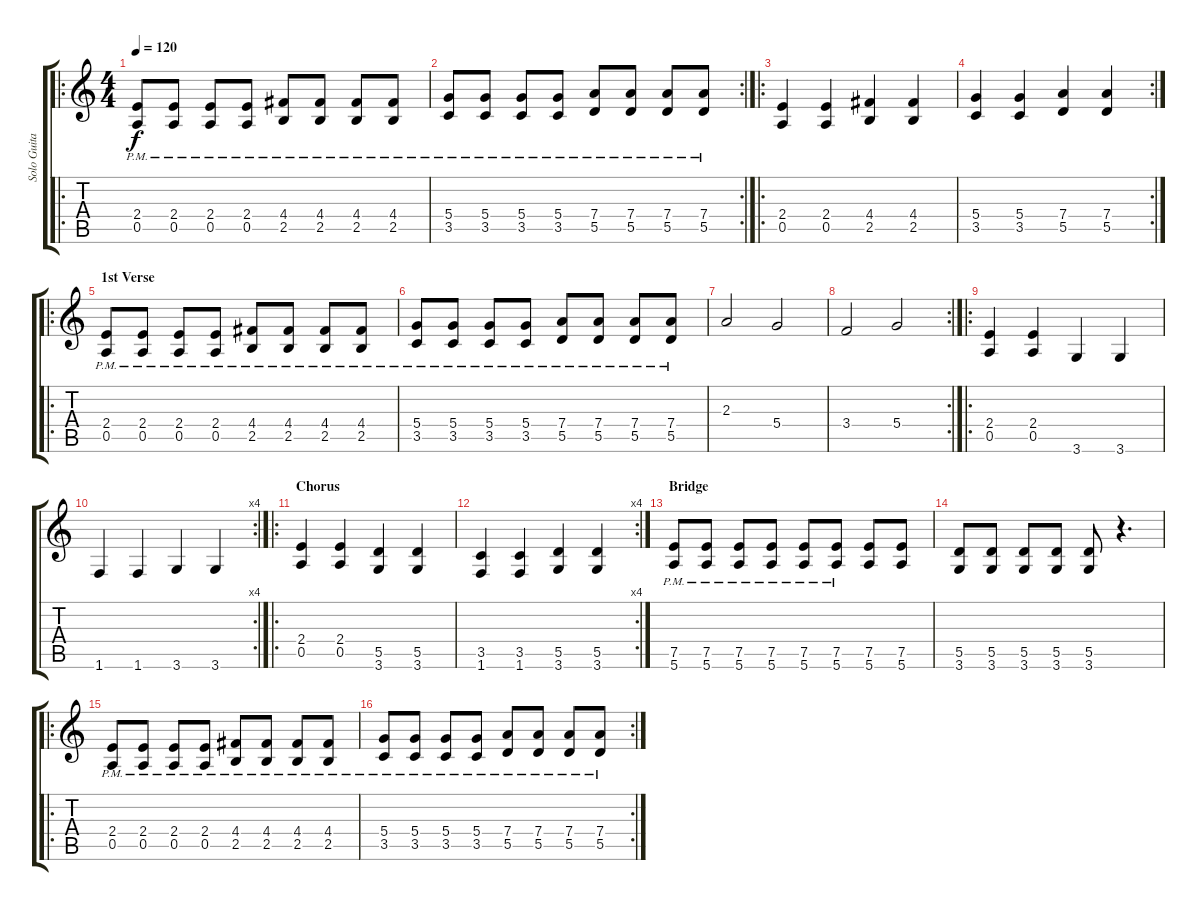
\track ("Solo Guitar" "Solo Guita") {instrument distortionguitar}
\staff {score tabs}
\tuning (E4 B3 G3 D3 A2 E2) {hide}
\ro
\ts (4 4)
\tempo 120
\clef g2
\ks c
(2.4{pm} 0.5).8{dy f instrument distortionguitar} (2.4{pm} 0.5).8 (2.4{pm} 0.5).8 (2.4{pm} 0.5).8 (4.4{pm} 2.5).8 (4.4{pm} 2.5).8 (4.4{pm} 2.5).8 (4.4{pm} 2.5).8 |
\rc 2
(5.4{pm} 3.5).8 (5.4{pm} 3.5).8 (5.4{pm} 3.5).8 (5.4{pm} 3.5).8 (7.4{pm} 5.5).8 (7.4{pm} 5.5).8 (7.4{pm} 5.5).8 (7.4{pm} 5.5).8 |
\ro
(2.4 0.5).4 (2.4 0.5).4 (4.4 2.5).4 (4.4 2.5).4 |
\rc 2
(5.4 3.5).4 (5.4 3.5).4 (7.4 5.5).4 (7.4 5.5).4 |
\ro
\section ("" "1st Verse")
(2.4{pm} 0.5).8 (2.4{pm} 0.5).8 (2.4{pm} 0.5).8 (2.4{pm} 0.5).8 (4.4{pm} 2.5).8 (4.4{pm} 2.5).8 (4.4{pm} 2.5).8 (4.4{pm} 2.5).8 |
(5.4{pm} 3.5).8 (5.4{pm} 3.5).8 (5.4{pm} 3.5).8 (5.4{pm} 3.5).8 (7.4{pm} 5.5).8 (7.4{pm} 5.5).8 (7.4{pm} 5.5).8 (7.4{pm} 5.5).8 |
2.3.2 5.4.2 |
\rc 2
3.4.2 5.4.2 |
\ro
(2.4 0.5).4 (2.4 0.5).4 3.6.4 3.6.4 |
\rc 4
1.6.4 1.6.4 3.6.4 3.6.4 |
\ro
\section ("" "Chorus")
(2.4 0.5).4 (2.4 0.5).4 (5.5 3.6).4 (5.5 3.6).4 |
\rc 4
(3.5 1.6).4 (3.5 1.6).4 (5.5 3.6).4 (5.5 3.6).4 |
\section ("" "Bridge")
(7.5{pm} 5.6{pm}).8 (7.5{pm} 5.6{pm}).8 (7.5{pm} 5.6).8 (7.5{pm} 5.6).8 (7.5{pm} 5.6).8 (7.5{pm} 5.6).8 (7.5 5.6).8 (7.5 5.6).8 |
(5.5 3.6).8 (5.5 3.6).8 (5.5 3.6).8 (5.5 3.6).8 (5.5 3.6).8 r.4{d} |
\ro
(2.4{pm} 0.5).8 (2.4{pm} 0.5).8 (2.4{pm} 0.5).8 (2.4{pm} 0.5).8 (4.4{pm} 2.5).8 (4.4{pm} 2.5).8 (4.4{pm} 2.5).8 (4.4{pm} 2.5).8 |
\rc 2
(5.4{pm} 3.5).8 (5.4{pm} 3.5).8 (5.4{pm} 3.5).8 (5.4{pm} 3.5).8 (7.4{pm} 5.5).8 (7.4{pm} 5.5).8 (7.4{pm} 5.5).8 (7.4{pm} 5.5).8
